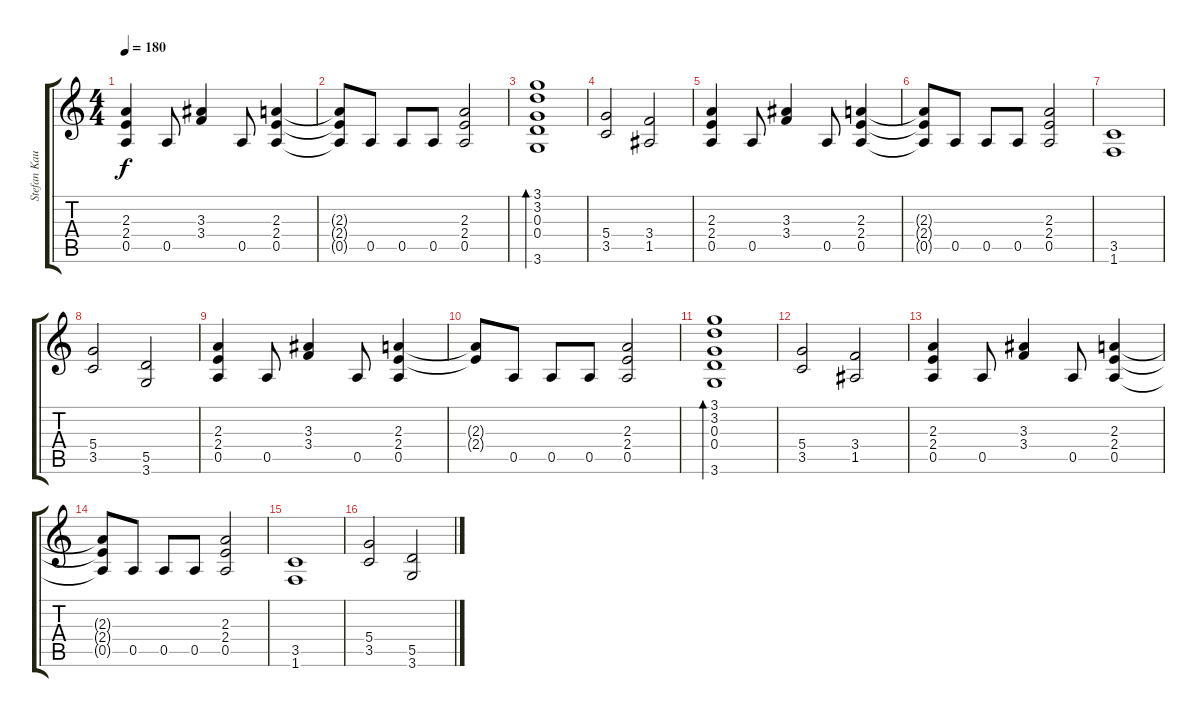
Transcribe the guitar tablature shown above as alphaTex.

\track ("Stefan Kaufmann" "Stefan Kau") {instrument distortionguitar}
\staff {score tabs}
\tuning (E4 B3 G3 D3 A2 E2) {hide}
\ts (4 4)
\tempo 180
\clef g2
\ks c
(2.3 2.4 0.5).4{dy f} 0.5.8 (3.3 3.4).4 0.5.8 (2.3 2.4 0.5).4 |
(2.3{t} 2.4{t} 0.5{t}).8 0.5.8 0.5.8 0.5.8 (2.3 2.4 0.5).2 |
(3.1 3.2 0.3 0.4 3.6).1{bd 240} |
(5.4 3.5).2 (3.4 1.5).2 |
(2.3 2.4 0.5).4 0.5.8 (3.3 3.4).4 0.5.8 (2.3 2.4 0.5).4 |
(2.3{t} 2.4{t} 0.5{t}).8 0.5.8 0.5.8 0.5.8 (2.3 2.4 0.5).2 |
(3.5 1.6).1 |
(5.4 3.5).2 (5.5 3.6).2 |
(2.3 2.4 0.5).4 0.5.8 (3.3 3.4).4 0.5.8 (2.3 2.4 0.5).4 |
(2.3{t} 2.4{t}).8 0.5.8 0.5.8 0.5.8 (2.3 2.4 0.5).2 |
(3.1 3.2 0.3 0.4 3.6).1{bd 240} |
(5.4 3.5).2 (3.4 1.5).2 |
(2.3 2.4 0.5).4 0.5.8 (3.3 3.4).4 0.5.8 (2.3 2.4 0.5).4 |
(2.3{t} 2.4{t} 0.5{t}).8 0.5.8 0.5.8 0.5.8 (2.3 2.4 0.5).2 |
(3.5 1.6).1 |
(5.4 3.5).2 (5.5 3.6).2
